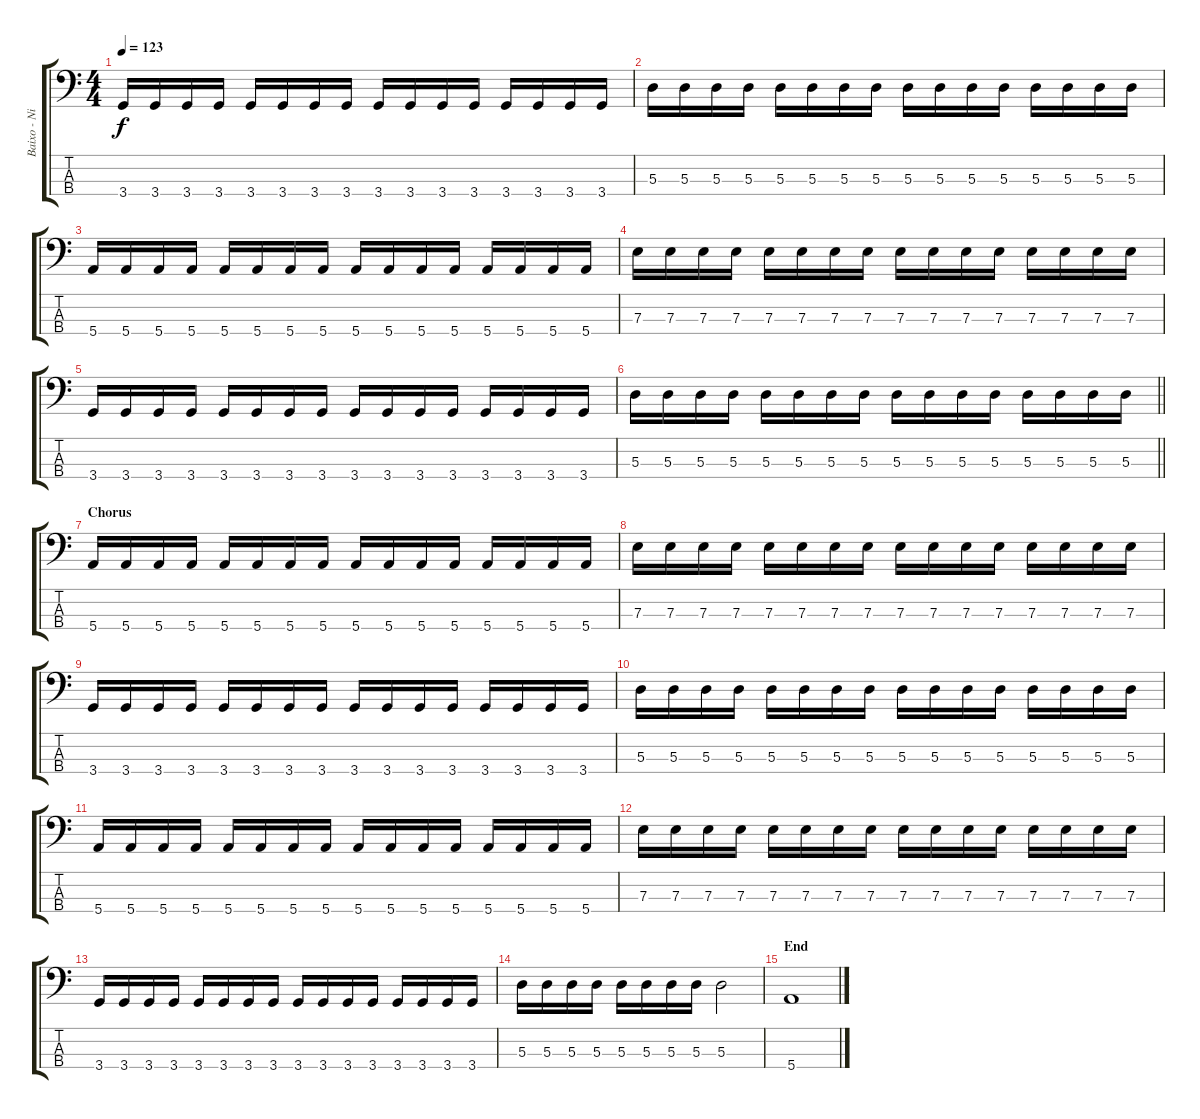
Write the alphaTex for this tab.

\track ("Baixo - Nikola" "Baixo - Ni") {instrument electricbasspick}
\staff {score tabs}
\tuning (G2 D2 A1 E1) {hide}
\ts (4 4)
\tempo 123
\clef f4
\ks c
3.4.16{dy f} 3.4.16 3.4.16 3.4.16 3.4.16 3.4.16 3.4.16 3.4.16 3.4.16 3.4.16 3.4.16 3.4.16 3.4.16 3.4.16 3.4.16 3.4.16 |
5.3.16 5.3.16 5.3.16 5.3.16 5.3.16 5.3.16 5.3.16 5.3.16 5.3.16 5.3.16 5.3.16 5.3.16 5.3.16 5.3.16 5.3.16 5.3.16 |
5.4.16 5.4.16 5.4.16 5.4.16 5.4.16 5.4.16 5.4.16 5.4.16 5.4.16 5.4.16 5.4.16 5.4.16 5.4.16 5.4.16 5.4.16 5.4.16 |
7.3.16 7.3.16 7.3.16 7.3.16 7.3.16 7.3.16 7.3.16 7.3.16 7.3.16 7.3.16 7.3.16 7.3.16 7.3.16 7.3.16 7.3.16 7.3.16 |
3.4.16 3.4.16 3.4.16 3.4.16 3.4.16 3.4.16 3.4.16 3.4.16 3.4.16 3.4.16 3.4.16 3.4.16 3.4.16 3.4.16 3.4.16 3.4.16 |
\barLineRight lightlight
5.3.16 5.3.16 5.3.16 5.3.16 5.3.16 5.3.16 5.3.16 5.3.16 5.3.16 5.3.16 5.3.16 5.3.16 5.3.16 5.3.16 5.3.16 5.3.16 |
\section ("" "Chorus")
5.4.16 5.4.16 5.4.16 5.4.16 5.4.16 5.4.16 5.4.16 5.4.16 5.4.16 5.4.16 5.4.16 5.4.16 5.4.16 5.4.16 5.4.16 5.4.16 |
7.3.16 7.3.16 7.3.16 7.3.16 7.3.16 7.3.16 7.3.16 7.3.16 7.3.16 7.3.16 7.3.16 7.3.16 7.3.16 7.3.16 7.3.16 7.3.16 |
3.4.16 3.4.16 3.4.16 3.4.16 3.4.16 3.4.16 3.4.16 3.4.16 3.4.16 3.4.16 3.4.16 3.4.16 3.4.16 3.4.16 3.4.16 3.4.16 |
5.3.16 5.3.16 5.3.16 5.3.16 5.3.16 5.3.16 5.3.16 5.3.16 5.3.16 5.3.16 5.3.16 5.3.16 5.3.16 5.3.16 5.3.16 5.3.16 |
5.4.16 5.4.16 5.4.16 5.4.16 5.4.16 5.4.16 5.4.16 5.4.16 5.4.16 5.4.16 5.4.16 5.4.16 5.4.16 5.4.16 5.4.16 5.4.16 |
7.3.16 7.3.16 7.3.16 7.3.16 7.3.16 7.3.16 7.3.16 7.3.16 7.3.16 7.3.16 7.3.16 7.3.16 7.3.16 7.3.16 7.3.16 7.3.16 |
3.4.16 3.4.16 3.4.16 3.4.16 3.4.16 3.4.16 3.4.16 3.4.16 3.4.16 3.4.16 3.4.16 3.4.16 3.4.16 3.4.16 3.4.16 3.4.16 |
5.3.16 5.3.16 5.3.16 5.3.16 5.3.16 5.3.16 5.3.16 5.3.16 5.3.2 |
\section ("" "End")
5.4.1
